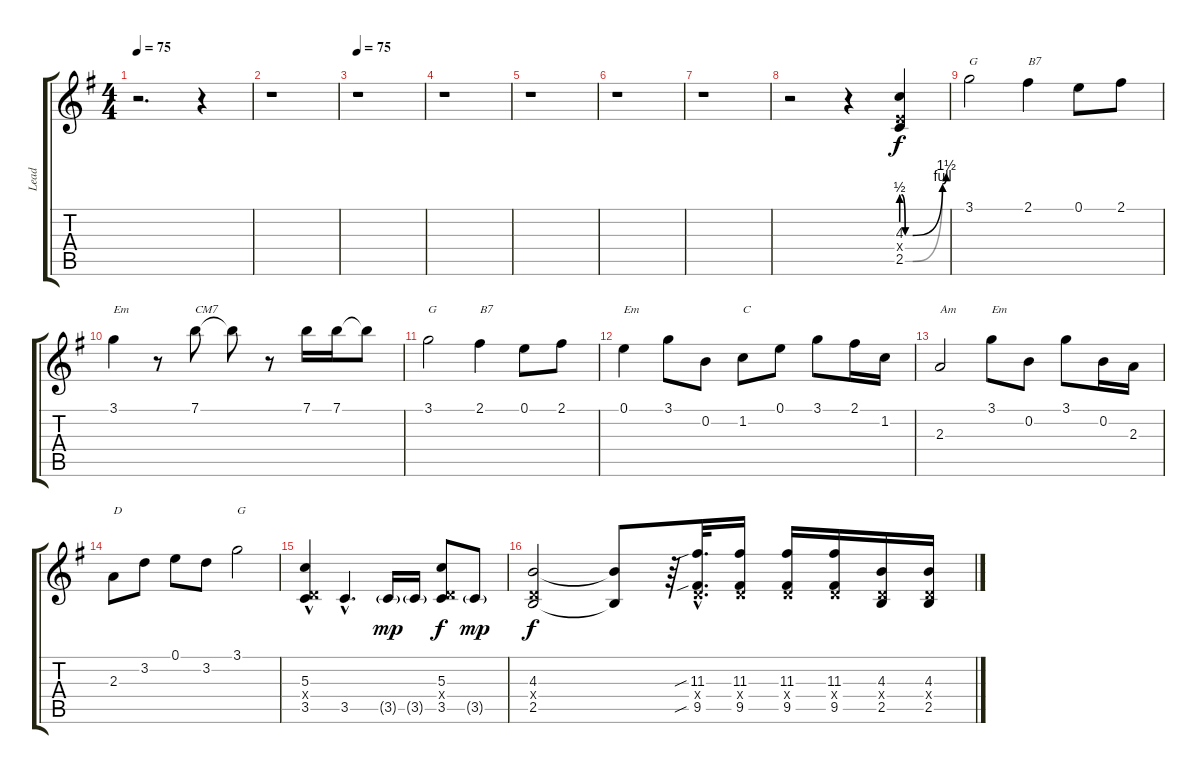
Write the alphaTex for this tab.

\track ("Lead" "Lead") {instrument overdrivenguitar}
\staff {score tabs}
\tuning (E4 B3 G3 D3 A2 E2) {hide}
\ts (4 4)
\tempo 75
\clef g2
\ks g
r.2{d dy f instrument overdrivenguitar} r.4 |
r.1 |
\tempo 75
r.1 |
r.1 |
r.1 |
r.1 |
r.1 |
r.2 r.4 (4.3{be (custom 0 2 5 0 15 0 55 4 60 6)} 2.4{x} 2.5{be (custom 0 2 5 0 15 0 55 4 60 6)}).4{instrument overdrivenguitar} |
3.1.2{txt "G" instrument acousticguitarsteel} 2.1.4{txt "B7"} 0.1.8 2.1.8 |
3.1.4{txt "Em" instrument acousticguitarsteel} r.8 7.1.8{txt "CM7"} 7.1{t}.8 r.8 7.1.16 7.1.16 7.1{t}.8 |
3.1.2{txt "G" volume 9 instrument acousticguitarsteel} 2.1.4{txt "B7"} 0.1.8 2.1.8 |
0.1.4{txt "Em" volume 9 instrument acousticguitarsteel} 3.1.8 0.2.8 1.2.8{txt "C"} 0.1.8 3.1.8 2.1.16 1.2.16 |
2.3.2{txt "Am" volume 9 instrument acousticguitarsteel} 3.1.8{txt "Em"} 0.2.8 3.1.8 0.2.16 2.3.16 |
2.3.8{txt "D" volume 9 instrument acousticguitarsteel} 3.2.8 0.1.8 3.2.8 3.1.2{txt "G"} |
(5.3{hac} 0.4{x} 3.5).4{volume 15 instrument overdrivenguitar} 3.5{hac}.4{d} 3.5{g}.16{dy mp} 3.5{g}.16 (5.3 0.4{x} 3.5).8{dy f} 3.5{g}.8{dy mp} |
(4.3 0.4{x} 2.5).2{dy f volume 15} (4.3{t} 2.5{t}).8 r.64 (11.3{sib hac} 0.4{hac x} 9.5{sib hac}).32{d} (11.3 0.4{x} 9.5).16 (11.3 0.4{x} 9.5).16 (11.3 0.4{x} 9.5).16 (4.3 0.4{x} 2.5).16 (4.3 0.4{x} 2.5).16
